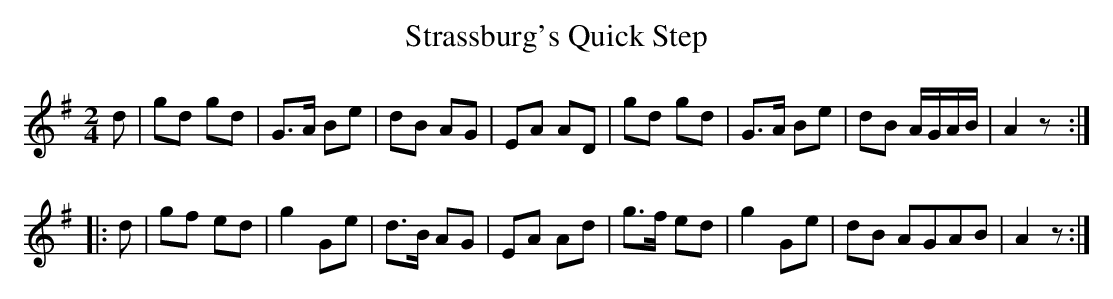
X:1
T:Strassburg's Quick Step
M:2/4
L:1/8
K:G
d|gd gd|G>A Be|dB AG|EA AD|gd gd|G>A Be|dB A/G/A/B/|A2 z::
d|gf ed|g2 Ge|d>B AG|EA Ad|g>f ed|g2 Ge|dB AGAB|A2 z:|
